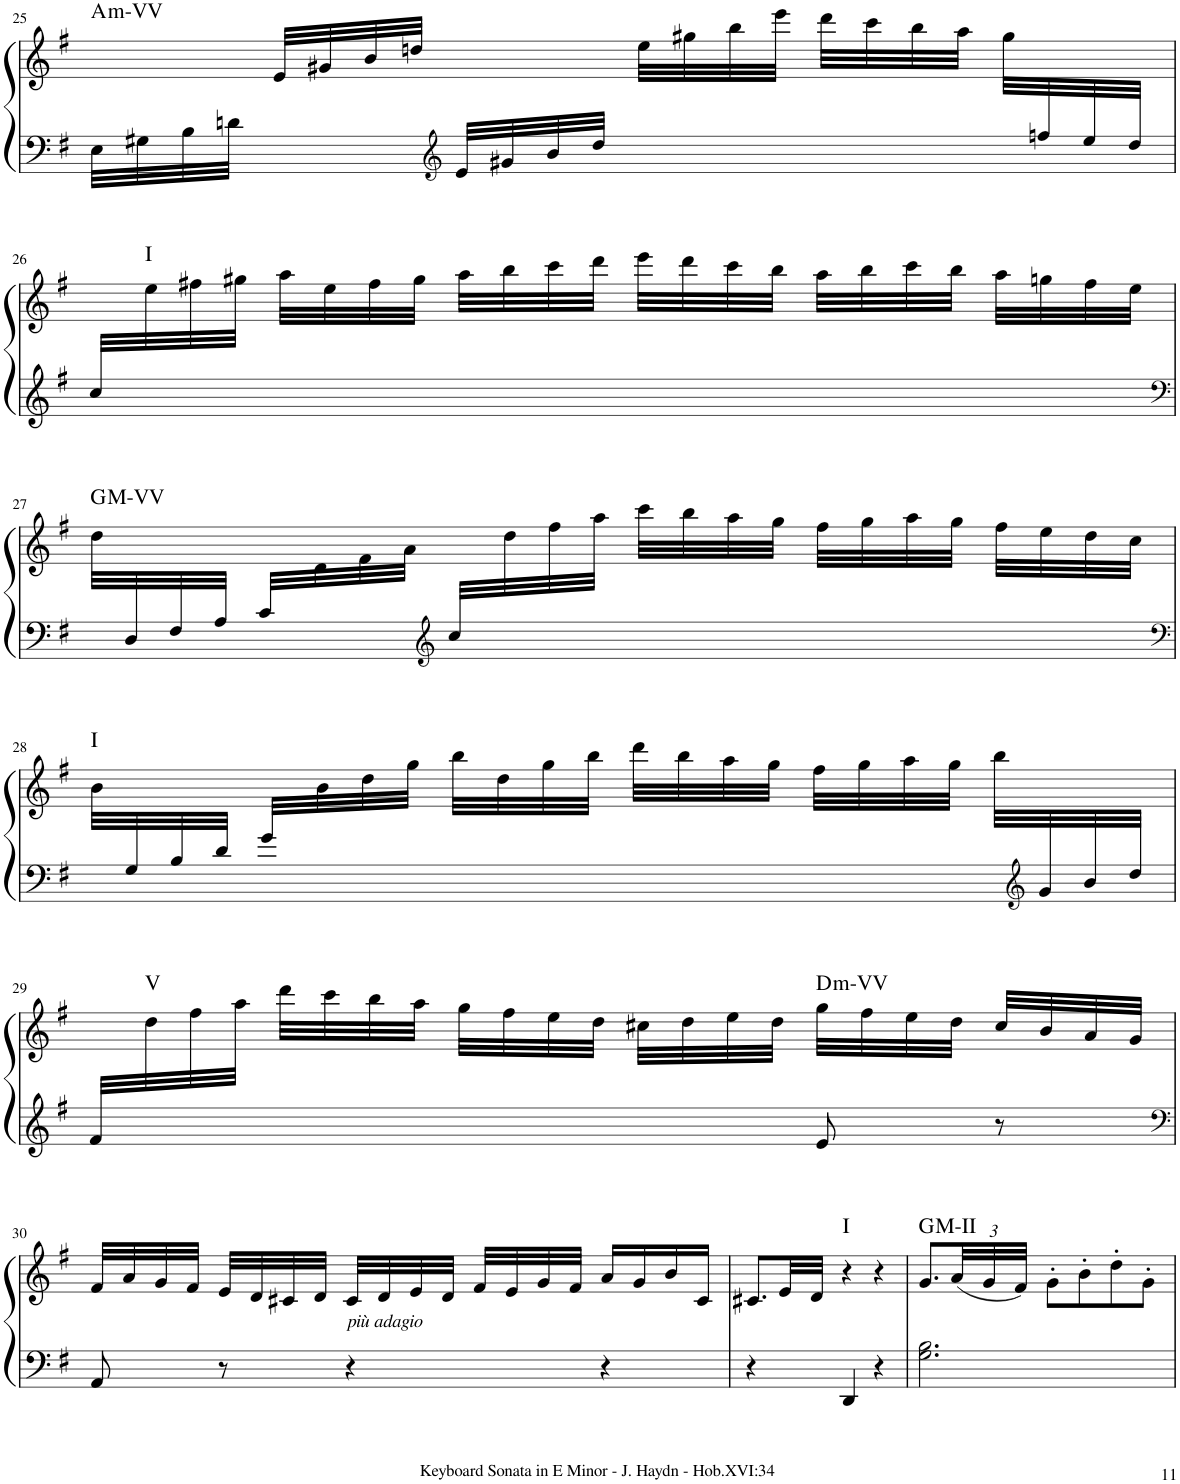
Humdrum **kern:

**kern	**kern	**harte
*part1	*part1	*part1
*staff2	*staff1	*
*I"Piano	*	*
*I'Pno.	*	*
!!LO:PB:g=z
*clefF4	*clefG2	*
*k[f#]	*k[f#]	*
*M3/4	*M3/4	*
=25	=25	=25
*^	*	*
!	!	!	!LO:H:kt=m
32ryy	32E\LLL	8ryy	A:min
.	32G#X\	.	.
.	32B\	.	.
.	32dn\JJJ	.	.
.	8ryy	32e/LLL	.
.	.	32g#X/	.
.	.	32b/	.
.	.	32ddn/JJJ	.
*clefG2	*	*	*
.	32e/LLL	8ryy	.
.	32g#X/	.	.
.	32b/	.	.
.	32dd/JJJ	.	.
.	8ryy	32ee\LLL	.
.	.	32gg#X\	.
.	.	32bb\	.
.	.	32eee\JJJ	.
.	8ryy	32ddd\LLL	.
.	.	32ccc\	.
.	.	32bb\	.
.	.	32aa\JJJ	.
.	8ryy	32gg#\LLL	.
32ffn/	.	16.ryy	.
32ee/	.	.	.
32dd/JJJ	.	.	.
!!LO:LB:g=z
=26	=26	=26	=26
32cc/LLL	2.ryy	32ryy	.
!	!	!	!LO:H:kt=I
2ryy	.	32ee\	N
.	.	32ff#X\	.
.	.	32gg#X\JJJ	.
.	.	32aa\LLL	.
.	.	32ee\	.
.	.	32ff#\	.
.	.	32gg#\JJJ	.
.	.	32aa\LLL	.
.	.	32bb\	.
.	.	32ccc\	.
.	.	32ddd\JJJ	.
.	.	32eee\LLL	.
.	.	32ddd\	.
.	.	32ccc\	.
.	.	32bb\JJJ	.
.	.	32aa\LLL	.
8..ryy	.	32bb\	.
.	.	32ccc\	.
.	.	32bb\JJJ	.
.	.	32aa\LLL	.
.	.	32ggn\	.
.	.	32ff#\	.
.	.	32ee\JJJ	.
!!LO:LB:g=z
=27	=27	=27	=27
*clefF4	*	*	*
*	*	*^	*
!	!	!	!	!LO:H:kt=M
32ryy	8ryy	32dd\LLL	32ryy	G:maj
*	*	*v	*v	*
32D/	.	16.ryy	.
32F#/	.	.	.
32A/JJJ	.	.	.
2ryy	32c/LLL	8ryy	.
*	*	*^	*
.	16.ryy	.	32d\	.
.	.	.	32f#\	.
.	.	.	32a\JJJ	.
*clefG2	*	*	*	*
.	32cc/LLL	8ryy	32ryy	.
.	16.ryy	.	32dd\	.
.	.	.	32ff#\	.
.	.	.	32aa\JJJ	.
.	8ryy	32ccc\LLL	4.ryy	.
.	.	32bb\	.	.
.	.	32aa\	.	.
.	.	32gg\JJJ	.	.
.	4ryy	32ff#\LLL	.	.
.	.	32gg\	.	.
.	.	32aa\	.	.
.	.	32gg\JJJ	.	.
8ryy	.	32ff#\LLL	.	.
.	.	32ee\	.	.
.	.	32dd\	.	.
.	.	32cc\JJJ	.	.
*	*	*v	*v	*
!!LO:LB:g=z
=28	=28	=28	=28
*clefF4	*	*	*
!	!	!	!LO:H:kt=I
32ryy	8ryy	32b\LLL	N
32G/	.	8ryy	.
32B/	.	.	.
32d/JJJ	.	.	.
32g/LLL	8ryy	.	.
2ryy	.	32b\	.
.	.	32dd\	.
.	.	32gg\JJJ	.
.	4ryy	32bb\LLL	.
.	.	32dd\	.
.	.	32gg\	.
.	.	32bb\JJJ	.
.	.	32ddd\LLL	.
.	.	32bb\	.
.	.	32aa\	.
.	.	32gg\JJJ	.
.	8ryy	32ff#\LLL	.
.	.	32gg\	.
.	.	32aa\	.
.	.	32gg\JJJ	.
.	32ryy	32bb\LLL	.
*clefG2	*	*	*
32g/	32ryy	16.ryy	.
32b/	16ryy	.	.
32dd/JJJ	.	.	.
!!LO:LB:g=z
=29	=29	=29	=29
32f#/LLL	4ryy	32ryy	.
!	!	!	!LO:H:kt=V
2ryy	.	32dd\	N
.	.	32ff#\	.
.	.	32aa\JJJ	.
.	.	32ddd\LLL	.
.	.	32ccc\	.
.	.	32bb\	.
.	.	32aa\JJJ	.
.	4ryy	32gg\LLL	.
.	.	32ff#\	.
.	.	32ee\	.
.	.	32dd\JJJ	.
.	.	32cc#X\LLL	.
.	.	32dd\	.
.	.	32ee\	.
.	.	32dd\JJJ	.
!	!	!	!LO:H:kt=m
.	8e/	32gg\LLL	D:min
8..ryy	.	32ff#\	.
.	.	32ee\	.
.	.	32dd\JJJ	.
.	8r	32cc#/LLL	.
.	.	32b/	.
.	.	32a/	.
.	.	32g/JJJ	.
*v	*v	*	*
!!LO:LB:g=z
=30	=30	=30
*clefF4	*	*
8AA/	32f#/LLL	.
.	32a/	.
.	32g/	.
.	32f#/JJJ	.
8r	32e/LLL	.
.	32d/	.
.	32c#X/	.
.	32d/JJJ	.
!LO:TX:a:i:t=più adagio	!	!
4r	32c#/LLL	.
.	32d/	.
.	32e/	.
.	32d/JJJ	.
.	32f#/LLL	.
.	32e/	.
.	32g/	.
.	32f#/JJJ	.
4r	16a/LL	.
.	16g/	.
.	16b/	.
.	16c#/JJ	.
=31	=31	=31
4r	8.c#X/L	.
.	32e/LL	.
.	32d/JJJ	.
!	!	!LO:H:kt=I
4DD/	4r	N
4r	4r	.
=32	=32	=32
!	!	!LO:H:kt=M
2.G\ 2.B\	8.g/L	G:maj
*	*Xbrackettup	*
.	(48a/LL	.
.	48g/	.
.	48f#/JJJ)	.
.	8g'\L	.
.	8b'\	.
.	8dd'\	.
.	8g'\J	.
=	=	=
*-	*-	*-
